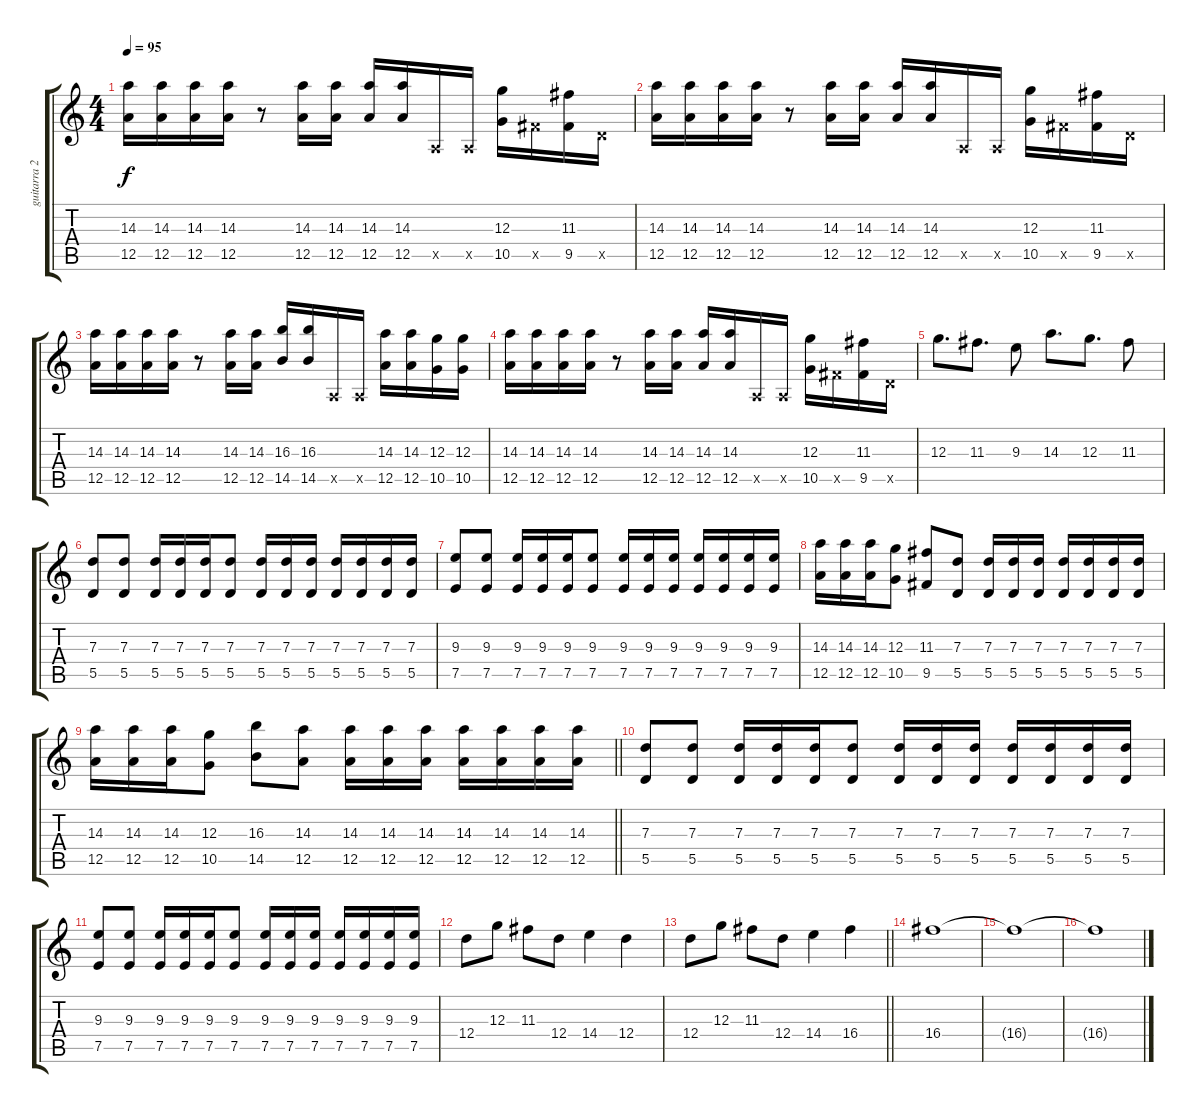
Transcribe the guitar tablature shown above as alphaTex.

\track ("guitarra 2" "guitarra 2") {instrument distortionguitar}
\staff {score tabs}
\tuning (E4 B3 G3 D3 A2 E2) {hide}
\ts (4 4)
\tempo 95
\clef g2
\ks c
(14.3 12.5).16{dy f} (14.3 12.5).16 (14.3 12.5).16 (14.3 12.5).16 r.8 (14.3 12.5).16 (14.3 12.5).16 (14.3 12.5).16 (14.3 12.5).16 0.5{x}.16 0.5{x}.16 (12.3 10.5).16 9.5{x}.16 (11.3 9.5).16 5.5{x}.16 |
(14.3 12.5).16 (14.3 12.5).16 (14.3 12.5).16 (14.3 12.5).16 r.8 (14.3 12.5).16 (14.3 12.5).16 (14.3 12.5).16 (14.3 12.5).16 0.5{x}.16 0.5{x}.16 (12.3 10.5).16 9.5{x}.16 (11.3 9.5).16 5.5{x}.16 |
(14.3 12.5).16 (14.3 12.5).16 (14.3 12.5).16 (14.3 12.5).16 r.8 (14.3 12.5).16 (14.3 12.5).16 (16.3 14.5).16 (16.3 14.5).16 0.5{x}.16 0.5{x}.16 (14.3 12.5).16 (14.3 12.5).16 (12.3 10.5).16 (12.3 10.5).16 |
(14.3 12.5).16 (14.3 12.5).16 (14.3 12.5).16 (14.3 12.5).16 r.8 (14.3 12.5).16 (14.3 12.5).16 (14.3 12.5).16 (14.3 12.5).16 0.5{x}.16 0.5{x}.16 (12.3 10.5).16 9.5{x}.16 (11.3 9.5).16 5.5{x}.16 |
12.3.8{d} 11.3.8{d} 9.3.8 14.3.8{d} 12.3.8{d} 11.3.8 |
(7.3 5.5).8 (7.3 5.5).8 (7.3 5.5).16 (7.3 5.5).16 (7.3 5.5).16 (7.3 5.5).8 (7.3 5.5).16 (7.3 5.5).16 (7.3 5.5).16 (7.3 5.5).16 (7.3 5.5).16 (7.3 5.5).16 (7.3 5.5).16 |
(9.3 7.5).8 (9.3 7.5).8 (9.3 7.5).16 (9.3 7.5).16 (9.3 7.5).16 (9.3 7.5).8 (9.3 7.5).16 (9.3 7.5).16 (9.3 7.5).16 (9.3 7.5).16 (9.3 7.5).16 (9.3 7.5).16 (9.3 7.5).16 |
(14.3 12.5).16 (14.3 12.5).16 (14.3 12.5).16 (12.3 10.5).8 (11.3 9.5).8 (7.3 5.5).8 (7.3 5.5).16 (7.3 5.5).16 (7.3 5.5).16 (7.3 5.5).16 (7.3 5.5).16 (7.3 5.5).16 (7.3 5.5).16 |
\barLineRight lightlight
(14.3 12.5).16 (14.3 12.5).16 (14.3 12.5).16 (12.3 10.5).8 (16.3 14.5).8 (14.3 12.5).8 (14.3 12.5).16 (14.3 12.5).16 (14.3 12.5).16 (14.3 12.5).16 (14.3 12.5).16 (14.3 12.5).16 (14.3 12.5).16 |
(7.3 5.5).8 (7.3 5.5).8 (7.3 5.5).16 (7.3 5.5).16 (7.3 5.5).16 (7.3 5.5).8 (7.3 5.5).16 (7.3 5.5).16 (7.3 5.5).16 (7.3 5.5).16 (7.3 5.5).16 (7.3 5.5).16 (7.3 5.5).16 |
(9.3 7.5).8 (9.3 7.5).8 (9.3 7.5).16 (9.3 7.5).16 (9.3 7.5).16 (9.3 7.5).8 (9.3 7.5).16 (9.3 7.5).16 (9.3 7.5).16 (9.3 7.5).16 (9.3 7.5).16 (9.3 7.5).16 (9.3 7.5).16 |
12.4.8 12.3.8 11.3.8 12.4.8 14.4.4 12.4.4 |
\barLineRight lightlight
12.4.8 12.3.8 11.3.8 12.4.8 14.4.4 16.4.4 |
16.4.1 |
16.4{t}.1 |
16.4{t}.1
